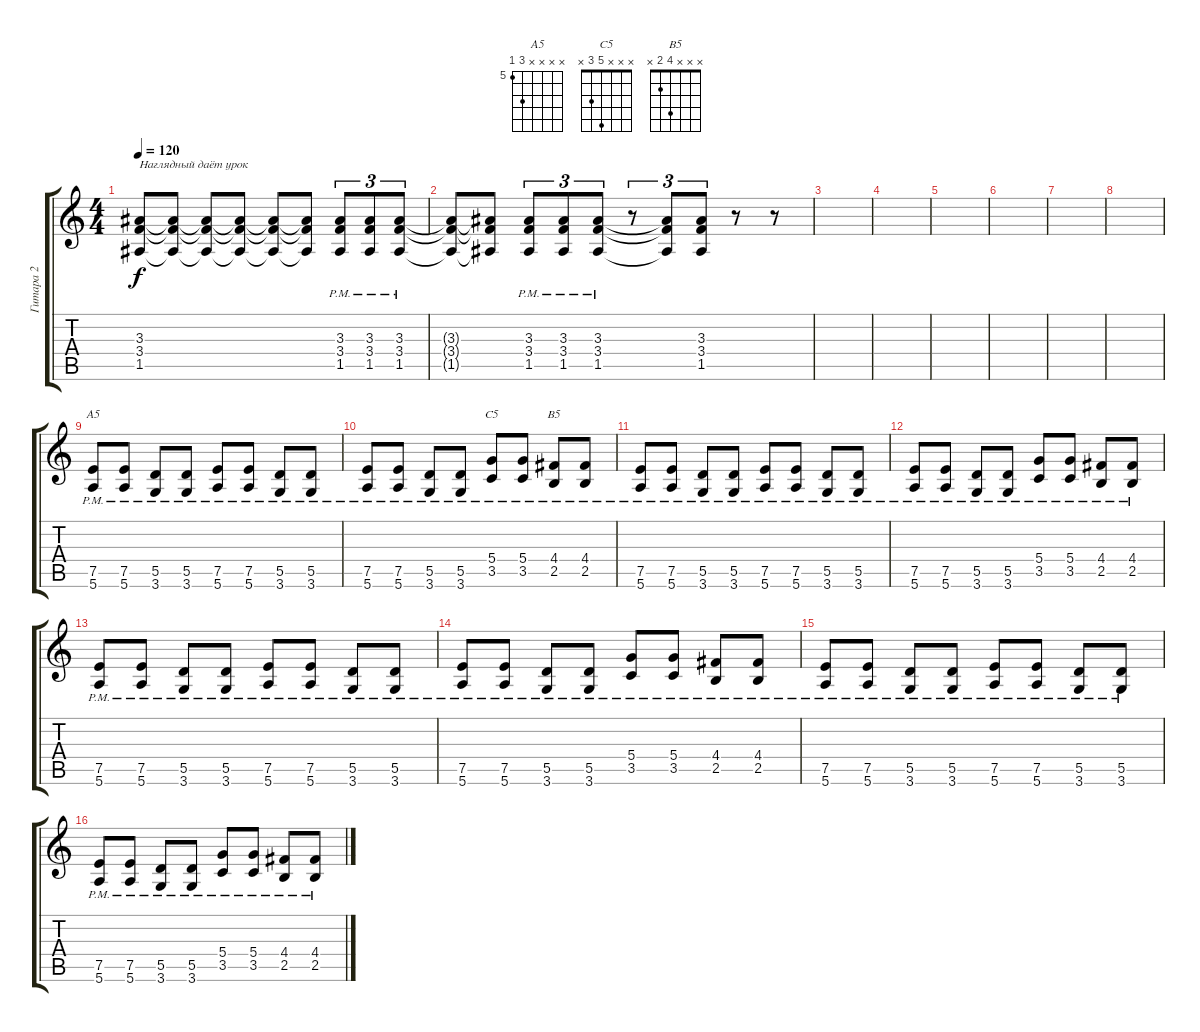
\track ("Гитара 2" "Гитара 2") {instrument distortionguitar}
\staff {score tabs}
\tuning (E4 B3 G3 D3 A2 E2) {hide}
\chord ("A5" x x x x 7 5) {firstfret 5}
\chord ("C5" x x x 5 3 x)
\chord ("B5" x x x 4 2 x)
\ts (4 4)
\tempo 120
\clef g2
\ks c
(3.3 3.4 1.5).8{txt "Наглядный даёт урок" dy f} (3.3{t} 3.4{t} 1.5{t}).8 (3.3{t} 3.4{t} 1.5{t}).8 (3.3{t} 3.4{t} 1.5{t}).8 (3.3{t} 3.4{t} 1.5{t}).8 (3.3{t} 3.4{t} 1.5{t}).8 (3.3{pm} 3.4 1.5).8{tu (3 2)} (3.3{pm} 3.4 1.5).8{tu (3 2)} (3.3{pm} 3.4 1.5).8{tu (3 2)} |
(3.3{t} 3.4{t} 1.5{t}).8 (3.3{t} 3.4{t} 1.5{t}).8 (3.3{pm} 3.4 1.5).8{tu (3 2)} (3.3{pm} 3.4 1.5).8{tu (3 2)} (3.3{pm} 3.4 1.5).8{tu (3 2)} r.8{tu (3 2)} (3.3{t} 3.4{t} 1.5{t}).8{tu (3 2)} (3.3 3.4 1.5).8{tu (3 2)} r.8 r.8 |
|
|
|
|
|
|
(7.5{pm} 5.6).8{ch "A5"} (7.5{pm} 5.6).8 (5.5{pm} 3.6).8 (5.5{pm} 3.6).8 (7.5{pm} 5.6).8 (7.5{pm} 5.6).8 (5.5{pm} 3.6).8 (5.5{pm} 3.6).8 |
(7.5{pm} 5.6).8 (7.5{pm} 5.6).8 (5.5{pm} 3.6).8 (5.5{pm} 3.6).8 (5.4 3.5{pm}).8{ch "C5"} (5.4 3.5{pm}).8 (4.4 2.5{pm}).8{ch "B5"} (4.4 2.5{pm}).8 |
(7.5{pm} 5.6).8 (7.5{pm} 5.6).8 (5.5{pm} 3.6).8 (5.5{pm} 3.6).8 (7.5{pm} 5.6).8 (7.5{pm} 5.6).8 (5.5{pm} 3.6).8 (5.5{pm} 3.6).8 |
(7.5{pm} 5.6).8 (7.5{pm} 5.6).8 (5.5{pm} 3.6).8 (5.5{pm} 3.6).8 (5.4 3.5{pm}).8 (5.4 3.5{pm}).8 (4.4 2.5{pm}).8 (4.4 2.5{pm}).8 |
(7.5{pm} 5.6).8 (7.5{pm} 5.6).8 (5.5{pm} 3.6).8 (5.5{pm} 3.6).8 (7.5{pm} 5.6).8 (7.5{pm} 5.6).8 (5.5{pm} 3.6).8 (5.5{pm} 3.6).8 |
(7.5{pm} 5.6).8 (7.5{pm} 5.6).8 (5.5{pm} 3.6).8 (5.5{pm} 3.6).8 (5.4 3.5{pm}).8 (5.4 3.5{pm}).8 (4.4 2.5{pm}).8 (4.4 2.5{pm}).8 |
(7.5{pm} 5.6).8 (7.5{pm} 5.6).8 (5.5{pm} 3.6).8 (5.5{pm} 3.6).8 (7.5{pm} 5.6).8 (7.5{pm} 5.6).8 (5.5{pm} 3.6).8 (5.5{pm} 3.6).8 |
(7.5{pm} 5.6).8 (7.5{pm} 5.6).8 (5.5{pm} 3.6).8 (5.5{pm} 3.6).8 (5.4 3.5{pm}).8 (5.4 3.5{pm}).8 (4.4 2.5{pm}).8 (4.4 2.5{pm}).8
